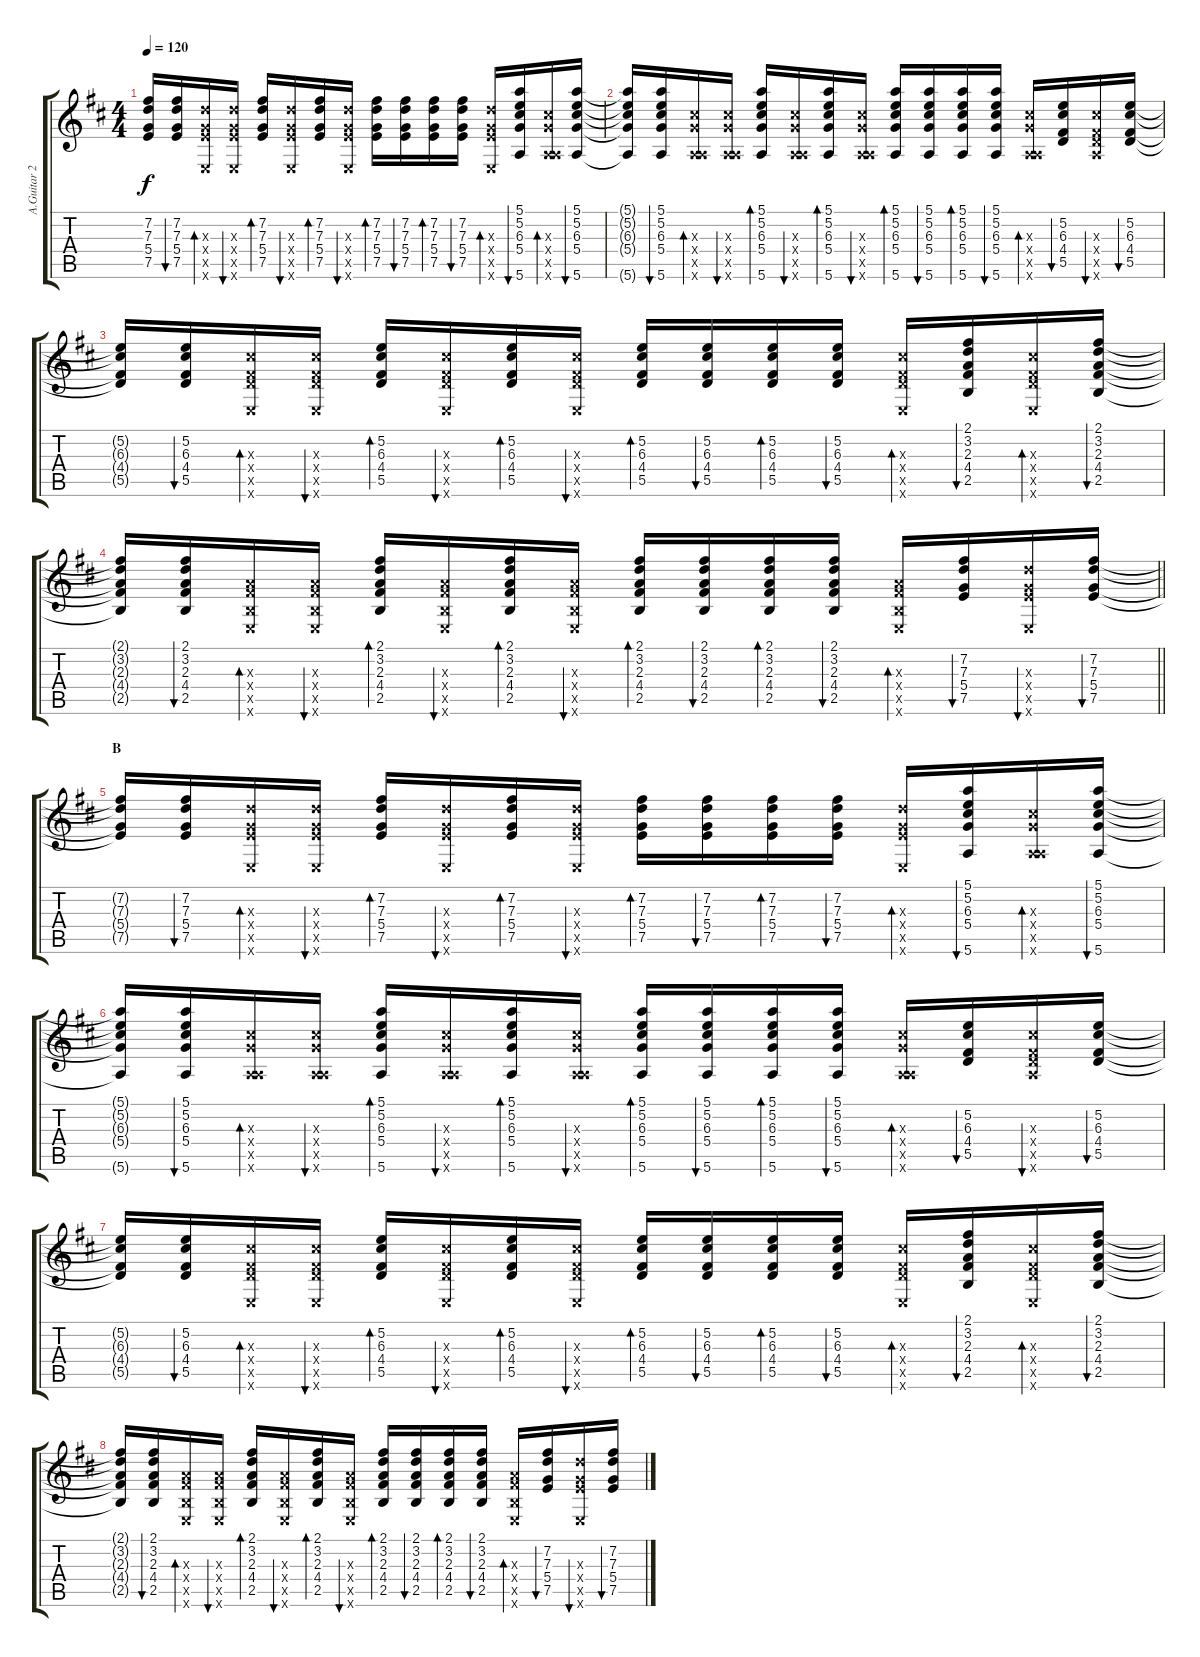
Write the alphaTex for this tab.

\track ("A.Guitar 2" "A.Guitar 2") {instrument acousticguitarsteel}
\staff {score tabs}
\tuning (E4 B3 G3 D3 A2 E2) {hide}
\ts (4 4)
\tempo 120
\clef g2
\ks d
(7.2{t} 7.3{t} 5.4{t} 7.5{t}).16{dy f} (7.2 7.3 5.4 7.5).16{bu 30} (7.3{x} 5.4{x} 7.5{x} 0.6{x}).16{bd 30} (7.3{x} 5.4{x} 7.5{x} 0.6{x}).16{bu 30} (7.2 7.3 5.4 7.5).16{bd 30} (7.3{x} 5.4{x} 7.5{x} 0.6{x}).16{bu 30} (7.2 7.3 5.4 7.5).16{bd 30} (7.3{x} 5.4{x} 7.5{x} 0.6{x}).16{bu 30} (7.2 7.3 5.4 7.5).16{bd 30} (7.2 7.3 5.4 7.5).16{bu 30} (7.2 7.3 5.4 7.5).16{bd 30} (7.2 7.3 5.4 7.5).16{bu 30} (7.3{x} 5.4{x} 7.5{x} 0.6{x}).16{bd 30} (5.1 5.2 6.3 5.4 5.6).16{bu 30} (6.3{x} 5.4{x} 0.5{x} 5.6{x}).16{bd 30} (5.1 5.2 6.3 5.4 5.6).16{bu 30} |
(5.1{t} 5.2{t} 6.3{t} 5.4{t} 5.6{t}).16 (5.1 5.2 6.3 5.4 5.6).16{bu 30} (6.3{x} 5.4{x} 0.5{x} 5.6{x}).16{bd 30} (6.3{x} 5.4{x} 0.5{x} 5.6{x}).16{bu 30} (5.1 5.2 6.3 5.4 5.6).16{bd 30} (6.3{x} 5.4{x} 0.5{x} 5.6{x}).16{bu 30} (5.1 5.2 6.3 5.4 5.6).16{bd 30} (6.3{x} 5.4{x} 0.5{x} 5.6{x}).16{bu 30} (5.1 5.2 6.3 5.4 5.6).16{bd 30} (5.1 5.2 6.3 5.4 5.6).16{bu 30} (5.1 5.2 6.3 5.4 5.6).16{bd 30} (5.1 5.2 6.3 5.4 5.6).16{bu 30} (6.3{x} 5.4{x} 0.5{x} 5.6{x}).16{bd 30} (5.2 6.3 4.4 5.5).16{bu 30} (6.3{x} 4.4{x} 5.5{x} 5.6{x}).16{bu 30} (5.2 6.3 4.4 5.5).16{bu 30} |
(5.2{t} 6.3{t} 4.4{t} 5.5{t}).16 (5.2 6.3 4.4 5.5).16{bu 30} (6.3{x} 4.4{x} 5.5{x} 0.6{x}).16{bd 30} (6.3{x} 4.4{x} 5.5{x} 0.6{x}).16{bu 30} (5.2 6.3 4.4 5.5).16{bd 30} (6.3{x} 4.4{x} 5.5{x} 0.6{x}).16{bu 30} (5.2 6.3 4.4 5.5).16{bd 30} (6.3{x} 4.4{x} 5.5{x} 0.6{x}).16{bu 30} (5.2 6.3 4.4 5.5).16{bd 30} (5.2 6.3 4.4 5.5).16{bu 30} (5.2 6.3 4.4 5.5).16{bd 30} (5.2 6.3 4.4 5.5).16{bu 30} (6.3{x} 4.4{x} 5.5{x} 0.6{x}).16{bd 30} (2.1 3.2 2.3 4.4 2.5).16{bu 30} (6.3{x} 4.4{x} 5.5{x} 0.6{x}).16{bd 30} (2.1 3.2 2.3 4.4 2.5).16{bu 30} |
\barLineRight lightlight
(2.1{t} 3.2{t} 2.3{t} 4.4{t} 2.5{t}).16 (2.1 3.2 2.3 4.4 2.5).16{bu 30} (2.3{x} 4.4{x} 2.5{x} 0.6{x}).16{bd 30} (2.3{x} 4.4{x} 2.5{x} 0.6{x}).16{bu 30} (2.1 3.2 2.3 4.4 2.5).16{bd 30} (2.3{x} 4.4{x} 2.5{x} 0.6{x}).16{bu 30} (2.1 3.2 2.3 4.4 2.5).16{bd 30} (2.3{x} 4.4{x} 2.5{x} 0.6{x}).16{bu 30} (2.1 3.2 2.3 4.4 2.5).16{bd 30} (2.1 3.2 2.3 4.4 2.5).16{bu 30} (2.1 3.2 2.3 4.4 2.5).16{bd 30} (2.1 3.2 2.3 4.4 2.5).16{bu 30} (2.3{x} 4.4{x} 2.5{x} 0.6{x}).16{bd 30} (7.2 7.3 5.4 7.5).16{bu 30} (7.3{x} 5.4{x} 7.5{x} 0.6{x}).16{bu 30} (7.2 7.3 5.4 7.5).16{bu 30} |
\section ("" "B")
(7.2{t} 7.3{t} 5.4{t} 7.5{t}).16 (7.2 7.3 5.4 7.5).16{bu 30} (7.3{x} 5.4{x} 7.5{x} 0.6{x}).16{bd 30} (7.3{x} 5.4{x} 7.5{x} 0.6{x}).16{bu 30} (7.2 7.3 5.4 7.5).16{bd 30} (7.3{x} 5.4{x} 7.5{x} 0.6{x}).16{bu 30} (7.2 7.3 5.4 7.5).16{bd 30} (7.3{x} 5.4{x} 7.5{x} 0.6{x}).16{bu 30} (7.2 7.3 5.4 7.5).16{bd 30} (7.2 7.3 5.4 7.5).16{bu 30} (7.2 7.3 5.4 7.5).16{bd 30} (7.2 7.3 5.4 7.5).16{bu 30} (7.3{x} 5.4{x} 7.5{x} 0.6{x}).16{bd 30} (5.1 5.2 6.3 5.4 5.6).16{bu 30} (6.3{x} 5.4{x} 0.5{x} 5.6{x}).16{bd 30} (5.1 5.2 6.3 5.4 5.6).16{bu 30} |
(5.1{t} 5.2{t} 6.3{t} 5.4{t} 5.6{t}).16 (5.1 5.2 6.3 5.4 5.6).16{bu 30} (6.3{x} 5.4{x} 0.5{x} 5.6{x}).16{bd 30} (6.3{x} 5.4{x} 0.5{x} 5.6{x}).16{bu 30} (5.1 5.2 6.3 5.4 5.6).16{bd 30} (6.3{x} 5.4{x} 0.5{x} 5.6{x}).16{bu 30} (5.1 5.2 6.3 5.4 5.6).16{bd 30} (6.3{x} 5.4{x} 0.5{x} 5.6{x}).16{bu 30} (5.1 5.2 6.3 5.4 5.6).16{bd 30} (5.1 5.2 6.3 5.4 5.6).16{bu 30} (5.1 5.2 6.3 5.4 5.6).16{bd 30} (5.1 5.2 6.3 5.4 5.6).16{bu 30} (6.3{x} 5.4{x} 0.5{x} 5.6{x}).16{bd 30} (5.2 6.3 4.4 5.5).16{bu 30} (6.3{x} 4.4{x} 5.5{x} 5.6{x}).16{bu 30} (5.2 6.3 4.4 5.5).16{bu 30} |
(5.2{t} 6.3{t} 4.4{t} 5.5{t}).16 (5.2 6.3 4.4 5.5).16{bu 30} (6.3{x} 4.4{x} 5.5{x} 0.6{x}).16{bd 30} (6.3{x} 4.4{x} 5.5{x} 0.6{x}).16{bu 30} (5.2 6.3 4.4 5.5).16{bd 30} (6.3{x} 4.4{x} 5.5{x} 0.6{x}).16{bu 30} (5.2 6.3 4.4 5.5).16{bd 30} (6.3{x} 4.4{x} 5.5{x} 0.6{x}).16{bu 30} (5.2 6.3 4.4 5.5).16{bd 30} (5.2 6.3 4.4 5.5).16{bu 30} (5.2 6.3 4.4 5.5).16{bd 30} (5.2 6.3 4.4 5.5).16{bu 30} (6.3{x} 4.4{x} 5.5{x} 0.6{x}).16{bd 30} (2.1 3.2 2.3 4.4 2.5).16{bu 30} (6.3{x} 4.4{x} 5.5{x} 0.6{x}).16{bd 30} (2.1 3.2 2.3 4.4 2.5).16{bu 30} |
(2.1{t} 3.2{t} 2.3{t} 4.4{t} 2.5{t}).16 (2.1 3.2 2.3 4.4 2.5).16{bu 30} (2.3{x} 4.4{x} 2.5{x} 0.6{x}).16{bd 30} (2.3{x} 4.4{x} 2.5{x} 0.6{x}).16{bu 30} (2.1 3.2 2.3 4.4 2.5).16{bd 30} (2.3{x} 4.4{x} 2.5{x} 0.6{x}).16{bu 30} (2.1 3.2 2.3 4.4 2.5).16{bd 30} (2.3{x} 4.4{x} 2.5{x} 0.6{x}).16{bu 30} (2.1 3.2 2.3 4.4 2.5).16{bd 30} (2.1 3.2 2.3 4.4 2.5).16{bu 30} (2.1 3.2 2.3 4.4 2.5).16{bd 30} (2.1 3.2 2.3 4.4 2.5).16{bu 30} (2.3{x} 4.4{x} 2.5{x} 0.6{x}).16{bd 30} (7.2 7.3 5.4 7.5).16{bu 30} (7.3{x} 5.4{x} 7.5{x} 0.6{x}).16{bu 30} (7.2 7.3 5.4 7.5).16{bu 30}
